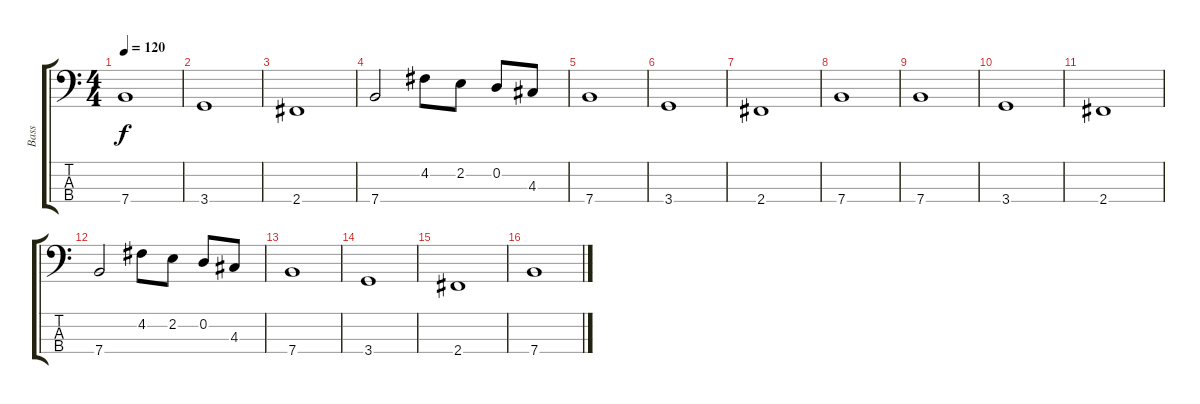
\track ("Bass" "Bass") {instrument fretlessbass}
\staff {score tabs}
\tuning (G2 D2 A1 E1) {hide}
\ts (4 4)
\tempo 120
\clef f4
\ks c
7.4.1{dy f} |
3.4.1 |
2.4.1 |
7.4.2 4.2.8 2.2.8 0.2.8 4.3.8 |
7.4.1 |
3.4.1 |
2.4.1 |
7.4.1 |
7.4.1 |
3.4.1 |
2.4.1 |
7.4.2 4.2.8 2.2.8 0.2.8 4.3.8 |
7.4.1 |
3.4.1 |
2.4.1 |
7.4.1
